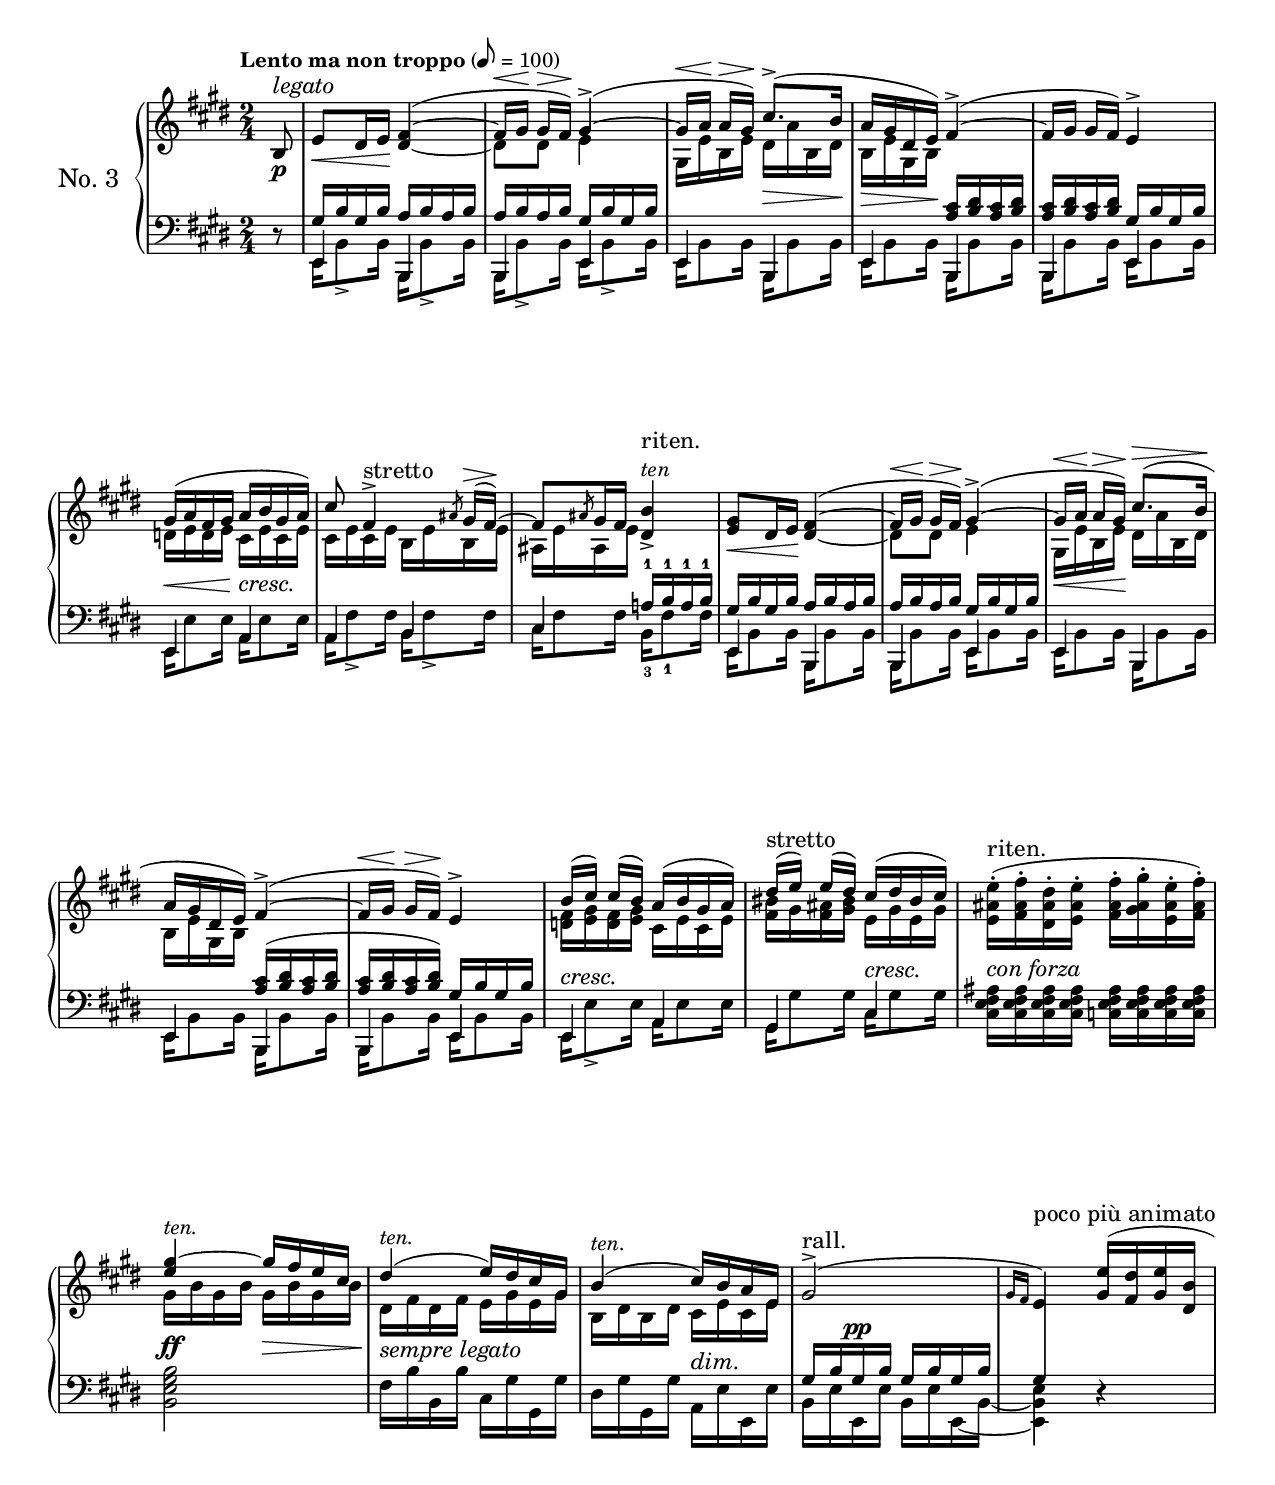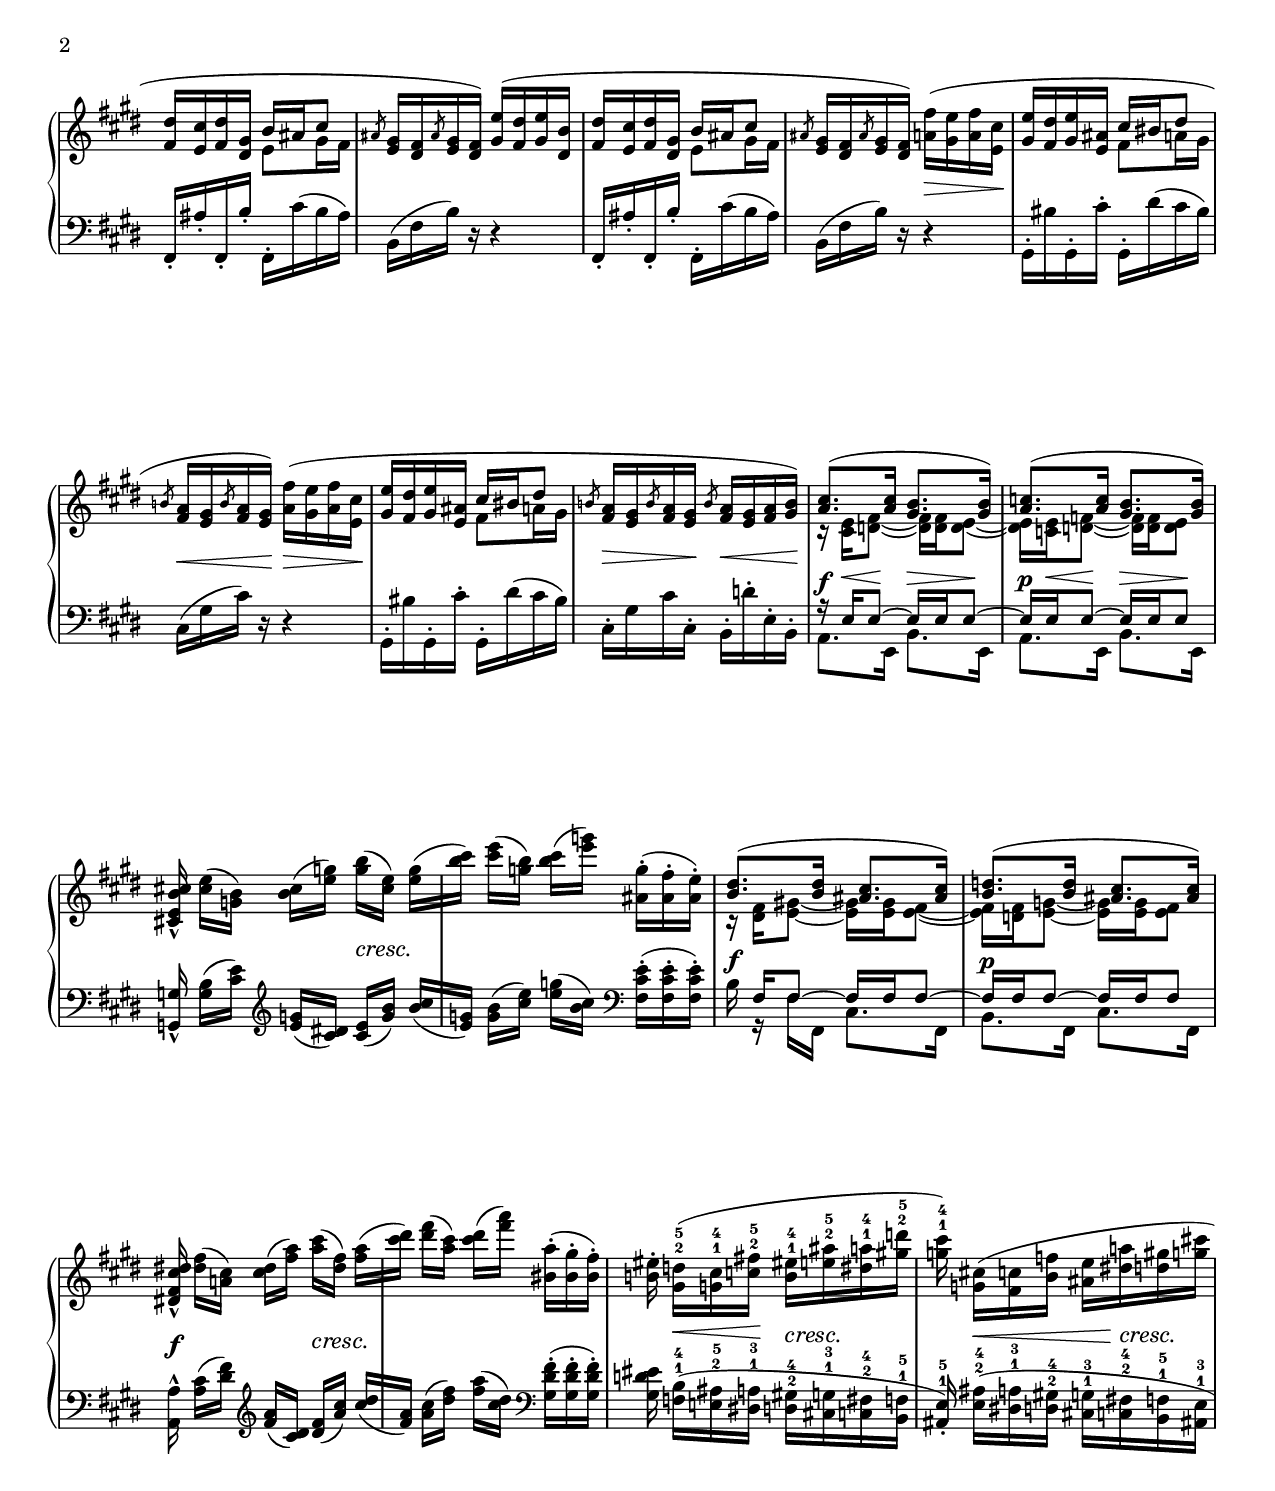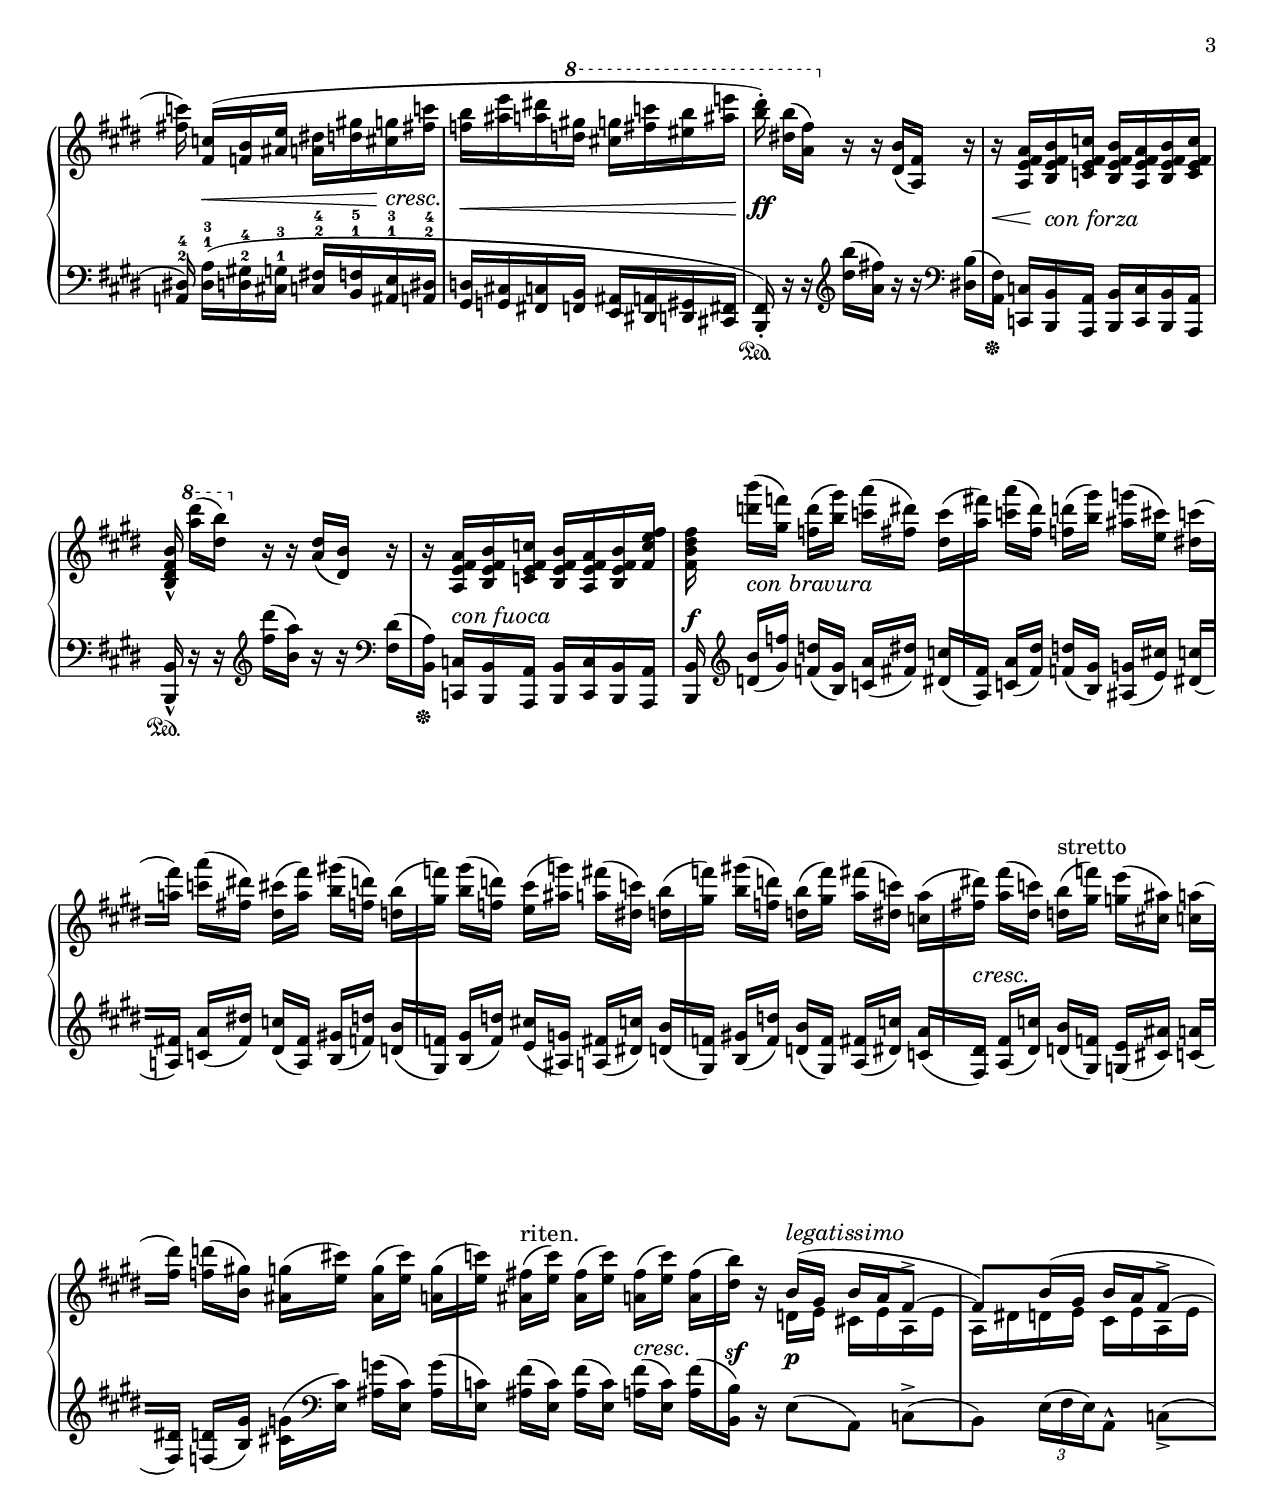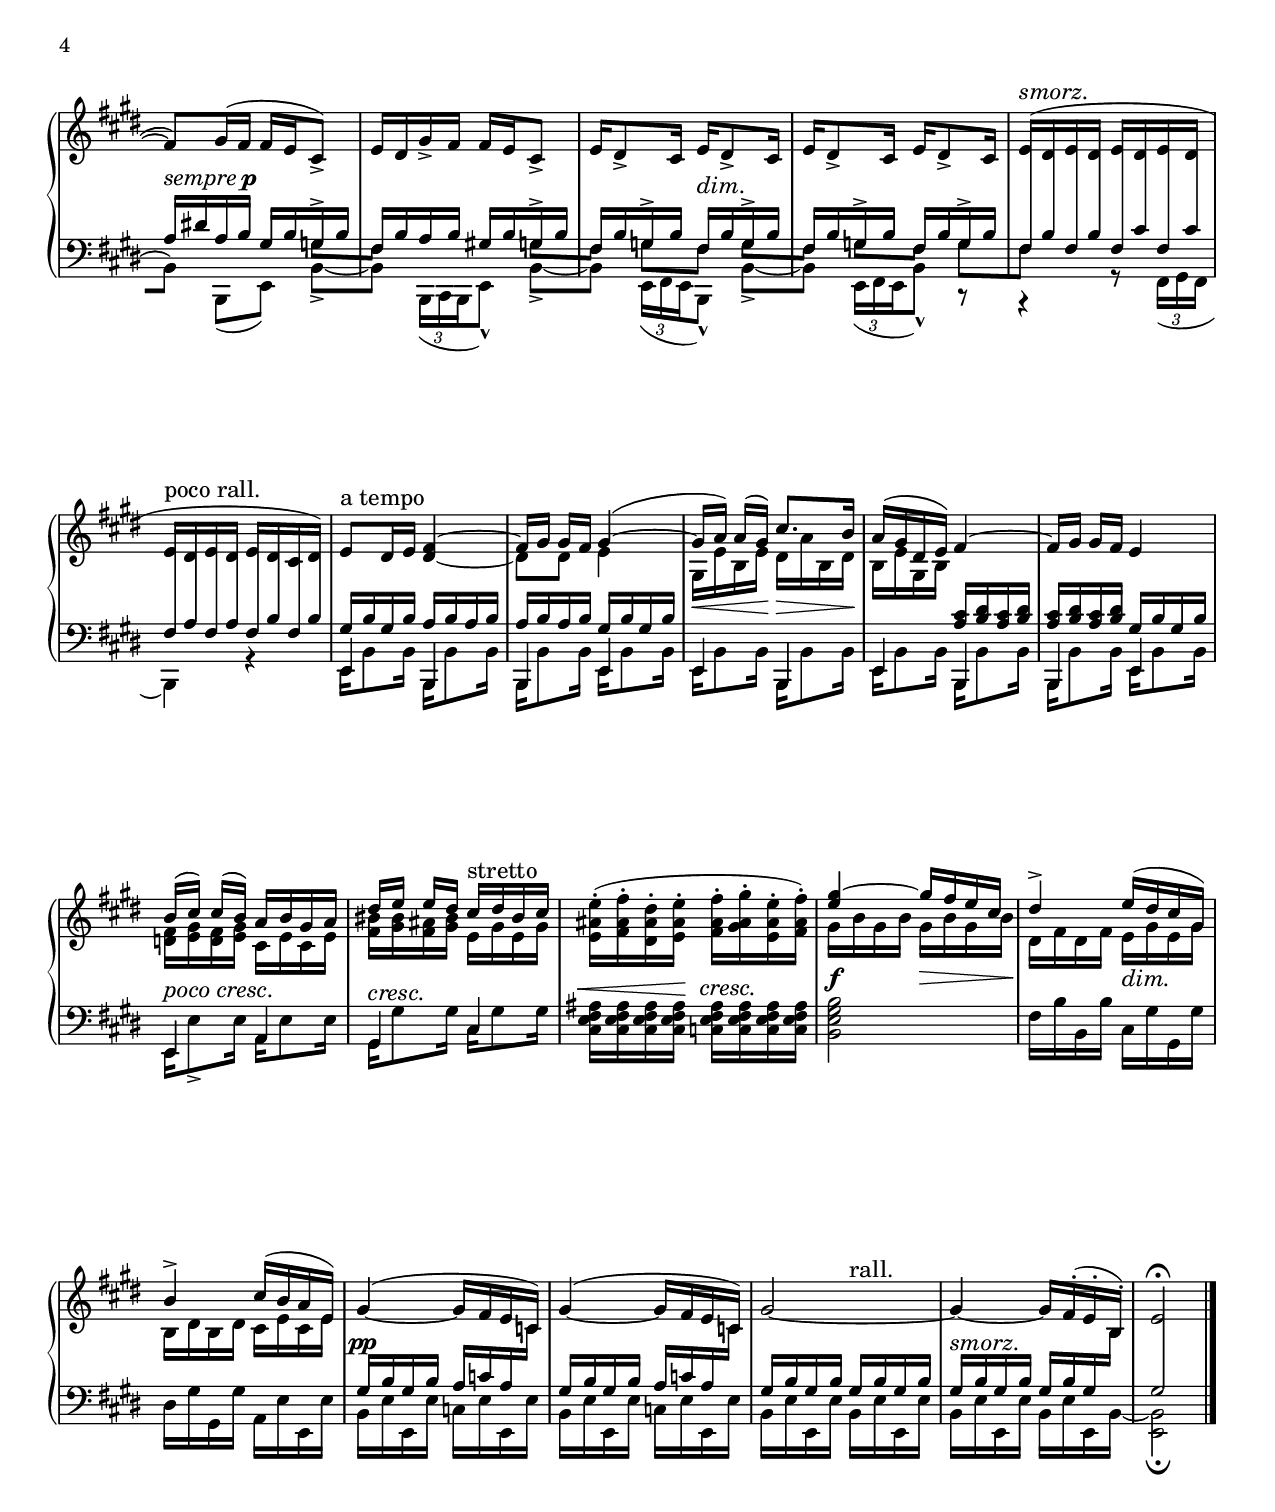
\version "2.22.1"

\include "includes/Header-paper-layout.ily"
%...+....1....+....2....+....3....+....4....+....5....+....6....+....7....+....

\version "2.22.1"
\language "english"

\include "Global.ily"
\include "articulate.ly"

legato = \markup \larger \italic "legato"
stretto = \markup \larger "stretto"
ten = \markup \italic "ten."
riten = \markup \larger "riten."
conForza = \markup \larger \italic "con forza"
sempreLegato = \markup \larger \italic "sempre legato"
rall = \markup \larger "rall."
animato = \markup \larger "poco più animato"
cres = \markup \larger \italic \whiteout "cresc."
conFuoco = \markup \larger \italic "con fuoca"
conBravura = \markup \larger \italic "con bravura"
legatissimo = \markup \larger \italic "legatissimo"
sempreP = \markup { \larger \italic "sempre" \dynamic p }
smorz = \markup \larger \italic "smorz."
pocoRall = \markup \larger "poco rall."
aTempo = \markup \larger "a tempo"
pocoCresc = \markup \larger \italic "poco cresc."
ritenTen = \markup \column { \larger "riten." \italic "ten" }

beamPositionShort = \override Beam.positions = #'(0.25 . 0)
beamPositionDefault = \revert Beam.positions

adjustDynA = \tweak Y-offset -4 \etc 
adjustDynB = \tweak Y-offset -4 \etc
adjustDynC = \tweak Y-offset -4 \etc
adjustDynD = \tweak Y-offset -3.5 \etc
adjustDynF = \tweak Y-offset -3.5 \etc
adjustDynG = \tweak Y-offset 4 \etc
adjustDynH = \tweak Y-offset 4 \etc
adjustDynI = \tweak Y-offset 5 \etc
adjustDynJ = \tweak Y-offset 6 \etc
adjustDynK = \tweak Y-offset 5.5 \etc
adjustDynL = \tweak Y-offset 5 \etc
adjustDynM = \tweak Y-offset 6.25 \etc
adjustDynN = \tweak Y-offset 3 \etc
adjustDynO = \tweak Y-offset -5.75 \etc 
adjustDynP = \tweak Y-offset -4.25 \etc
adjustDynQ = \tweak Y-offset -6 \etc
adjustDynR = \tweak Y-offset 2 \etc
adjustDynS = \tweak Y-offset 2 \etc
adjustDynT = \tweak Y-offset -4.5 \etc

global = {
  \time 2/4
  \key e \major
  \accidentalStyle piano
}

rightHandUpper = \relative {
  \partial 8 b8^\legato\p
  e8\< ds16 e\! <ds fs>4~( |
  fs16[^\< gs]\! gs[^\> fs])\! gs4->~( |
  gs16[^\< a]\! a[^\> gs])\! cs8.->( b16 |
  a16 gs ds e) fs4->~( |
  fs16[ gs] gs[ fs]) e4-> |
  gs16( a fs gs a b gs a) |
  cs8 fs,4->^\stretto \slashedGrace as8 \slurUp gs16(^\> fs)\!~ | 
  fs8 \slashedGrace as8 gs16 fs <ds b'>4_>^\ritenTen |
  
  \barNumberCheck 9
  <e gs>8\< ds16 e\! <ds fs>4~( |
  fs16[^\< gs]\! gs[^\> fs])\! gs4->~( |
  gs16[^\< a]\! a[^\> gs])\! cs8.^\>( b16\! |
  a16 gs ds e) fs4->~( |
  fs16[^\< gs]\! gs[^\> fs])\! e4-> |
  b'16[( cs]) cs[( b]) a( b gs a) |
  ds16[(^\stretto e]) e[( ds]) cs( ds bs cs) |
  s2 | 
  
  \barNumberCheck 17
  <e gs>4~^\ten gs16 fs e cs |
  ds4^(^\ten e16) ds cs gs |
  b4^(^\ten cs16) b a e |
  gs2^>(^\rall |
  \grace { gs16 fs } e4)^\animato \tag #'midi { \tempo 8 = 100 }
    \oneVoice <gs e'>16^( <fs ds'> <gs e'> <ds b'> |
  <fs ds'>16 <e cs'> <fs ds'> <ds gs> \voiceOne b' as cs8 |
  \oneVoice \slashedGrace as8 <e gs>16 <ds fs> \slashedGrace as'8 <e gs>16
    <ds fs>) <gs e'>^( <fs ds'> <gs e'> <ds b'> |
  <fs ds'>16 <e cs'> <fs ds'> <ds gs> \voiceOne b' as cs8 |
  
  \barNumberCheck 25
  \oneVoice \slashedGrace as8 <e gs>16 <ds fs> \slashedGrace as'8 <e gs>16
    <ds fs>) <a' fs'>16( \adjustDynA \> <gs e'> <a fs'> <e cs'>\! |
  <gs e'>16 <fs ds'> <gs e'> <e as> \voiceOne cs' bs ds8 |
  \oneVoice \slashedGrace b8 <fs a>16 \adjustDynB \< <e gs> \slashedGrace b'8 
    <fs a>16 <e gs>)\! <a fs'>16( \adjustDynC \> <gs e'> <a fs'> <e cs'>\! |
  <gs e'>16 <fs ds'> <gs e'> <e as> \voiceOne cs' bs ds8 |
  \oneVoice \slashedGrace b8 <fs a>16 \adjustDynD \> <e gs> \slashedGrace b'8 
    <fs a>16 <e gs>\! \slashedGrace b'8 <fs a>16 \adjustDynF \< <e gs> <fs a> 
    <gs b>)\! |
  \voiceOne <a cs>8.( q16 <gs b>8. q16) | 
  <a c>8.( q16 <gs b>8. q16) |
  \oneVoice <cs, e b' cs>16-^ <cs' e>[( <g b>]) <b cs>[( <e g>]) <g b>[( 
    <cs, e>]) <e g>[( |
  
  \barNumberCheck 33
  <b' cs>]) <cs e>[( <g b>]) <b cs>[( <e g>]) <as,, g'>-.( <as fs'>-. 
    <as e'>-.) |
  \voiceOne <b ds>8.( q16 <as cs>8. q16) |
  <b d>8.( q16 <as cs>8. q16) | 
  \oneVoice <ds, fs cs' ds>16-^ <ds' fs>[( <a cs>]) <cs ds>[( <fs a>]) <a cs>[(
    <ds, fs>]) <fs a>[( |
  <cs' ds>16]) <ds fs>[( <a cs>]) <cs ds>[( <fs a>]) <bs,, a'>-.( <bs gs'>-.
    <bs fs'>-.) |
  \override Fingering.avoid-slur = #'inside
  <b es>16-. <gs d'>-2-5[( <g cs>-1-4 <c fs>-2-5] <b es>-1-4 <e as>-2-5 
    <ds a'>-1-4 <gs d'>-2-5 |
  <g cs>16-1-4) <g, cs>[( <fs c'> <b f'>] <as e'> <ds a'> <d gs> <g cs> |
  <fs c'>16) <fs, c'>[( <f b> <as e'>] <a ds> <d gs> <cs g'> <fs c'> |
  
  \barNumberCheck 41
  <f b>16 <as e'> <a ds> \ottava 1 <d gs> <cs g'> <fs c'> <es b'> <as e'> |
  <b ds>16-.) <ds, b'>[( <a fs'>]) \ottava 0 r r <ds,, b'>[( <a fs'>]) r |
  r16 <a e' fs a> <b e fs b> <c e fs c'> <b e fs b> <a e' fs a> <b e fs b>
    <c e fs c'> |
  <b ds fs b>16-^ \ottava 1 <a''' ds>[( <ds, b'>]) \ottava 0 r r <a, ds>[( 
    <ds, b'>]) r |
  r16 <a e' fs a> <b e fs b> <c e fs c'> <b e fs b> <a e' fs a> <b e fs b>
    <fs' c' e fs> |
  \override Beam.breakable = ##t
  <fs b ds fs>16 \tag #'midi { \tempo 8 = 120 }
    <d'' b'>[(_\conBravura <gs, f'>]) <f d'>[( <b gs'>]) <c a'>[(
    <fs,ds'>]) <ds c'>[( |
  <a' fs'>16]) <c a'>[( <fs, ds'>]) <f d'>[( <b gs'>]) <as g'>[( <e cs'>]) 
    <ds c'>[( |
  <a' fs'>16]) <c a'>[( <fs, ds'>]) <ds cs'>[( <a' fs'>]) <b gs'>[( <f d'>])
    <d b'>[( | 
  
  \barNumberCheck 49
  <gs f'>16]) <b gs'>[( <f d'>]) <e cs'>[( <as g'>]) <a fs'>[( <ds, c'>])
    <d b'>[( |
  <gs f'>16]) <b gs'>[( <f d'>]) <d b'>[( <gs f'>]) <a fs'>[( <ds, c'>])
    <c a'>[( |
  <fs ds'>16]) <a fs'>[( <ds, c'>]) <d b'>[(^\stretto <gs f'>]) <g e'>[( 
    <cs, as'>]) <c a'>[( |
  <fs ds'>16]) <f d'>[( <b, gs'>]) <as g'>[( <e' cs'>]) <as, g'>[( <e' cs'>])
    <a, g'>[( |
  <e' c'>16]) <as, fs'>[(^\riten <e' c'>]) <as, fs'>[( <e' c'>]) <a, fs'>[( 
    <e' c'>]) <a, fs'>[( |
  <ds b'>16]) \tag #'midi { \tempo 8 = 100 } r \voiceOne b16(^\legatissimo 
    gs b a fs8^>~ |
  fs8) b16( gs b a fs8^>~ |
  fs8) gs16( fs fs e cs8_>) |
  
  \barNumberCheck 57
  e16 ds gs_> fs fs e cs8_> |
  e16 ds8_> cs16 e ds8_> cs16 |
  e16 ds8_> cs16 e ds8_> cs16 |
  e16(^\smorz ds e ds e ds e ds |
  \tag #'midi { \tempo 8 = 85 }
  e16^\pocoRall ds e ds e ds cs ds) |
  \tag #'midi { \tempo 8 = 70 }
  e8^\aTempo ds16 e <ds fs>4~ |
  fs16[ gs] gs[ fs] gs4~( |
  gs16[ a]) a[( gs]) cs8. b16 |
  
  \barNumberCheck 65
  a16( gs ds e) fs4~ |
  fs16[ gs] gs[ fs] e4 |
  b'16[( cs]) cs[( b]) a b gs a |
  ds16[ e] e[ ds] cs^\stretto ds bs cs |
  s2 |
  <e gs>4~ gs16 fs e cs |
  ds4^> e16( ds cs gs) |
  b4^> cs16( b a e) |
  
  \barNumberCheck 73
  gs4_~( gs16 fs e c) |
  gs'4_~( gs16 fs e c) |
  \oneVoice
    <<
      { gs'2~ }
      { s4 \tag #'midi { \tempo 8 = 60 } s^\rall }
    >> |
  gs4~ gs16 fs^.^( e^. b^.) |
  e2\fermata |
  \bar "|."
}

rightHandLower = \relative {
  \partial 8 s8
  s4 \hideNotes ds'~ \unHideNotes |
  ds8 ds e4 |
  gs,16 e' b e ds \adjustDynQ \> a' b, ds\! |
  b16\> e gs, b\! s4 |
  s2 |
  d16 e d e cs e cs e |
  cs16 e cs e b e b e |
  as,16 e' as, e' s4 |
  
  \barNumberCheck 9
  s4 \hideNotes ds~ \unHideNotes |
  ds8 ds e4 |
  gs,16\< e' b e\! ds a' b, ds |
  b16 e gs, b s4 |
  s2 |
  <d fs>16 <e gs> <d fs> <e gs> cs e cs e |
  <fs bs>16 gs <fs as> <gs bs> e gs e gs |
  <e as e'>^.^(^\riten <fs as fs'>^. <ds as' ds>^. <e as e'>^.
    <fs as fs'>^. <gs as gs'>^. <e as e'>^. <fs as fs'>^.) |
  
  \barNumberCheck 17
  gs16 b gs b gs \adjustDynT _\> b gs b\! |
  ds,16 fs ds fs e gs e gs |
  b,16 ds b ds cs e cs e |
  s2 * 2 |
  s4 e8 gs16 fs |
  s2 |
  s4 e8 gs16 fs |
  
  \barNumberCheck 25
  s2 |
  s4 fs8 a16 gs |
  s2 |
  s4 fs8 a16 gs |
  s2 |
  r16 <cs, e> <d fs>8~ q16 q <d e>8~ |
  q16 <c e> <d f>8~ q16 q <d e>8 |
  s2 |
  
  \barNumberCheck 33
  s2 |
  r16 <ds fs> <e gs>8~ q16 q <e fs>8~ |
  q16 <d fs> <e g>8~ q16 q <e fs>8 |
  s2 * 5 |
  
  \barNumberCheck 41
  s2 * 8 |
  
  \barNumberCheck 49
  s2 * 5 |
  s8 d16 e cs e a, e' |
  a,16 ds d e cs e a, e' |
  s2 |
  
  \barNumberCheck 57
  s2 * 5 |
  s4 \hideNotes ds~ \unHideNotes |
  ds8 ds e4 |
  gs,16\< e' b e\! ds \adjustDynO \> a' b, ds\! |
  
  \barNumberCheck 65
  b16 e gs, b s4 |
  s2 |
  <d fs>16 <e gs> <d fs> <e gs> cs e cs e |
  <fs bs>16 <gs bs> <fs as> <gs bs> e gs e gs |
  <e as e'>^.^( <fs as fs'>^. <ds as' ds>^. <e as e'>^.
    <fs as fs'>^. <gs as gs'>^. <e as e'>^. <fs as fs'>^.) |
  gs16 b gs b gs \adjustDynP _\> b gs b\! |
  ds,16 fs ds fs e\dim gs\! e gs |
  b,16 ds b ds cs e cs e |
  
  \barNumberCheck 73
  s2 * 5 |
}

rightHand = {
  \global
  \tag #'layout { \tempo "Lento ma non troppo" 8 = 100 }
  \tag #'midi { \tempo 8 = 72 }
  << { \rightHandUpper } \\ { \rightHandLower } >>
}

leftHandUpper = \relative {
  \override NoteColumn.ignore-collision = ##t
  \partial 8 d8\rest
  gs16 b gs b a b a b |
  a16 b a b gs b gs b |
  s2 |
  s4 <a cs>16 <b ds> <a cs> <b ds> |
  <a cs>16 <b ds> <a cs> <b ds> gs b gs b |
  s2 * 3 |
  
  \barNumberCheck 9
  gs16 b gs b a b a b |
  a16 b a b gs b gs b |
  s2 |
  s4 <a cs>16( <b ds> <a cs> <b ds> |
  <a cs>16 <b ds> <a cs> <b ds>) gs b gs b |
  s2 * 3 |
  
  \barNumberCheck 17
  s2 * 3 |
  gs16 b gs^\pp b gs b gs b |
  \crossStaff { gs4 } s4 |
  s2 * 3 |
  
  \barNumberCheck 25
  s2 * 5 |
  r16^\f e^\< e8~\! e16^\> e e8~\! |
  e16^\p e^\< e8~\! e16^\> e e8\! |
  s2 |
  
  \barNumberCheck 33
  s2 |
  s16 fs fs8~ fs16 fs fs8~ |
  fs16 fs fs8~ fs16 fs fs8 |
  s2 * 5 |
  
  \barNumberCheck 41
  s2 * 8 |
  
  \barNumberCheck 49
  s2 * 7 |
  a16^\sempreP ds a b gs b g^> b |
  
  \barNumberCheck 57
  fs16 b a b gs b g^> b |
  fs16 b g^> b fs^\dim b\! g^> b |
  fs16 b g^> b fs b g^> b |
  \autoBeamOff \crossStaff { fs16 b fs b fs cs' fs, cs' 
  fs,16 a fs a fs b fs b } |
  \autoBeamOn gs16 b gs b a b a b |
  a16 b a b gs b gs b |
  s2 |
  
  \barNumberCheck 65
  s4 <a cs>16 <b ds> <a cs> <b ds> |
  <a cs>16 <b ds> <a cs> <b ds> gs b gs b |
  s2 * 6 |
  
  \barNumberCheck 73
  gs16^\pp b gs b a c a \staffUp \stemDown c | \staffDown \stemUp
  gs16 b gs b a c a \staffUp \stemDown c | \staffDown \stemUp
  gs16 b gs b gs b gs b |
  gs16^\smorz b gs b gs b gs \staffUp \stemDown b | \staffDown \stemUp
  \crossStaff { gs2 } |
}

leftHandMiddle = \relative {
  \partial 8 s8
  e,4 b |
  b4 e |
  e4 b |
  e4 b |
  b4 e |
  e4 a |
  a4 b |
  cs4 a'16-1 b-1 a-1 b-1 |
  
  \barNumberCheck 9
  e,,4 b |
  b4 e |
  e4 b |
  e4 b |
  b4 e |
  e4 a |
  gs4 cs |
  s2 |
  
  \barNumberCheck 17
  s2 * 8 |
  
  \barNumberCheck 25
  s2 * 8 |
  
  \barNumberCheck 33
  s2 * 8 |
  
  \barNumberCheck 41
  s2 * 8 |
  
  \barNumberCheck 49
  s2 * 7 |
  s4. \voiceFour \beamPositionShort g'8[ |
  
  \barNumberCheck 57
  fs8] s s g[ |
  fs8] \beamPositionDefault g[ fs] \beamPositionShort g[ |
  fs8] g[ fs] \beamPositionDefault g[ |
  fs8] s s4 |
  s2 |
  \voiceThree e,4 b |
  b4 e |
  e4 b |
  
  \barNumberCheck 65
  e4 b |
  b4 e |
  e4 a |
  gs4 cs |
  s2 * 4 |
  
  \barNumberCheck 73
  s2 * 5 |
}

leftHandLower = \relative {
  \partial 8 s8
  e,16 b'8-> b16 b, b'8-> b16 |
  b,16 b'8-> b16 e, b'8-> b16 |
  e,16 b'8 b16 b, b'8 b16 |
  e,16 b'8 b16 b, b'8 b16 |
  b,16 b'8 b16 e, b'8 b16 |
  e,16 \adjustDynR ^\< e'8 e16 a, \adjustDynS ^\cresc e'8\! e16 |
  a,16 fs'8-> fs16 b, fs'8-> fs16 |
  cs16 fs8 fs16 b,-3 fs'8-1 fs16 |
  
  \barNumberCheck 9
  e,16 b'8 b16 b, b'8 b16 |
  b,16 b'8 b16 e, b'8 b16 |
  e,16 b'8 b16 b, b'8 b16 |
  e,16 b'8 b16 b, b'8 b16 |
  b,16 b'8 b16 e, b'8 b16 |
  e,16^\cresc e'8->\! e16 a, e'8 e16 |
  gs,16 gs'8 gs16 cs,^\cresc gs'8\! gs16 |
  <cs, e fs as>16^\conForza q q q <c e fs as> q q q |
  
  \barNumberCheck 17
  <b e gs b>2^\ff |
  fs'16^\sempreLegato b b, b' cs, gs' gs, gs' |
  ds16 gs gs, gs' a,^\dim e'\! e, e' |
  b16 e e, e' b e \set tieWaitForNote = ##t e,~ b'~ |
  <e, b' e>4 \oneVoice r |
  fs16-. as'-. fs,-. b'-. fs,-. cs''( b as) |
  b,16( fs' b) r r4 |
  fs,16-. as'-. fs,-. b'-. fs,-. cs''( b as) |
  
  \barNumberCheck 25
  b,16( fs' b) r r4 |
  gs,16-. bs' gs,-. cs'-. gs,-. ds''( cs bs) |
  cs,16( gs' cs) r r4 |
  gs,16-. bs' gs,-. cs'-. gs,-. ds''( cs bs) |
  cs,16-. gs' cs cs,-. b-. d'-. e,-. b-. |
  \voiceFour a8. e16 b'8. e,16 |
  a8. e16 b'8. e,16 |
  \oneVoice <g g'>16-^ <g' b>[( <cs e>]) \clef treble <e g>[( <cs ds>])
    <cs e>[( \adjustDynG ^\cresc <g' b>])\! <b cs>[( |
  
  \barNumberCheck 33
  <e, g>16]) <g b>[( <cs e>]) <e g>[( <b cs>]) \clef bass <fs, cs' e>-.( q-. 
    q-.) |
  b16^\f \voiceFour r fs16 fs, cs'8. fs,16 |
  b8.^\p fs16 cs'8. fs,16 |
  \oneVoice <a a'>16-^ \adjustDynH ^\f <a' cs>[( <ds fs>]) \clef treble 
    <fs a>[( <cs ds>]) <ds fs>[( \adjustDynI ^\cresc <a' cs>])\! <cs ds>[( |
  <fs, a>16]) <a cs>[( <ds fs>]) <fs a>[( <cs ds>]) \clef bass <gs, ds' fs>-.(
    q-. q-.) |
  <gs d' es>16 <f b>-1-4[^(^\< <e as>-2-5 <ds a'>-1-3]\! <d gs>-2-4^\cresc
    <cs g'>-1-3\! <c fs>-2-4 <b f'>-1-5 |
  <as e'>16-1-5-.) <e' as>-2-4[^(^\< <ds a'>-1-3 <d gs>-2-4] <cs g'>-1-3 
    <c fs>-2-4^\cresc <b f'>-1-5\! <as e'>-1-3 |
  <a ds>16-2-4) <ds a'>-1-3[(^\< <d gs>-2-4 <cs g'>-1-3] <c fs>-2-4 <b f'>-1-5
    <as e'>-1-3^\cresc <a ds>-2-4\! |
  
  \barNumberCheck 41
  <gs d'>16 \adjustDynJ ^\< <g cs> <fs c'> <f b> <e as> <ds a'> <d gs> 
    <cs fs>^\! |
  <b fs'>16-.) \adjustDynK ^\ff\sustainOn r r \clef treble <ds''' b'>[( 
    <a fs'>]) r r \clef bass <ds,, b'>[( |
  <a fs'>16]) \adjustDynL ^\<\sustainOff <c, c'>\! <b b'> \adjustDynM 
    ^\conForza <a a'> <b b'> <c c'> <b b'> <a a'> |
  <b b'>16-^\sustainOn r r \clef treble <fs'''' ds'>[( <b, a'>]) r r \clef bass 
    <fs, ds'>[( |
  <b, a'>16])\sustainOff <c, c'>^\conFuoco <b b'> <a a'> <b b'> <c c'> <b b'>
    <a a'> |
  \override Beam.breakable = ##t
  <b b'>16^\f \clef treble <d'' b'>[( <gs f'>]) <f d'>[( <b, gs'>]) <c a'>[( 
    <fs ds'>]) <ds c'>[( |
  <a fs'>16]) <c a'>[( <fs ds'>]) <f d'>[( <b,gs'>]) <as g'>[( <e' cs'>]) 
    <ds c'>[( |
  <a fs'>16]) <c a'>[( <fs ds'>]) <ds c'>[( <a fs'>]) <b gs'>[( <f' d'>]) 
    <d b'>[( |
  
  \barNumberCheck 49
  <gs, f'>16]) <b gs'>[( <f' d'>]) <e cs'>[( <as, g'>]) <a fs'>[( <ds c'>]) 
    <d b'>[( |
  <gs, f'>16]) <b gs'>[( <f' d'>]) <d b'>[( <gs, f'>]) <a fs'>[( <ds c'>])
    <c a'>[( |
  <fs, ds'>16])^\cresc <a fs'>[(\! <ds c'>]) <d b'>[( <gs, f'>]) <g e'>[( 
    <cs as'>]) <c a'>[( |
  <fs, ds'>16]) <f d'>[( <b gs'>]) <cs g'>[( \clef bass <e, cs'>]) <as g'>[(
    <e cs'>]) <as g'>[( |
  <e c'>16]) <as fs'>[( <e c'>]) <as fs'>[( <e c'>]) <a fs'>[(^\cresc 
    <e c'>])\! <a fs'>[( |
  <b, b'>16])^\sf r \voiceFour e8[^( \adjustDynN ^\p a,]) c^>[^( |
  b8]) \omit TupletBracket \tuplet 3/2 { e16[^( fs e) } a,8^^] c->[^( |
  b8]) b,[( e]) b'->[~ |
  
  \barNumberCheck 57
  b8] \tuplet 3/2 { b,16[( cs b } e8])-^ b'->[~ |
  b8] \tuplet 3/2 { e,16[( fs e } b8])-^ b'->[~ |
  b8] \tuplet 3/2 { e,16[( fs e } b'8])-^ r |
  r4 r8 \tuplet 3/2 { fs16( gs fs } |
  b,4) r |
  e16 b'8 b16 b, b'8 b16 |
  b,16 b'8 b16 e, b'8 b16 |
  e,16 b'8 b16 b, b'8 b16 |
  
  \barNumberCheck 65
  e,16 b'8 b16 b, b'8 b16 |
  b,16 b'8 b16 e, b'8 b16 |
  e,16^\pocoCresc e'8-> e16 a, e'8 e16 |
  gs,16^\cresc gs'8\! gs16 cs, gs'8 gs16 |
  <cs, e fs as>16^\< q q q\! <c e fs as>^\cresc q\! q q |
  <b e gs b>2^\f |
  fs'16 b b, b' cs, gs' gs, gs' |
  ds16 gs gs, gs' a, e' e, e' |
  
  \barNumberCheck 73
  b16 e e, e' c e e, e' |
  b16 e e, e' c e e, e' |
  b16 e e, e' b e e, e' |
  b16 e e, e' b e e, b'~ |
  <e, b'>2\fermata |
}

leftHand = <<
  \clef bass
  \global
  \new Voice { \voiceThree \leftHandUpper }
  \new Voice { \voiceThree \leftHandMiddle }
  \new Voice { \voiceFour \leftHandLower }
>>

% The music has a crescendo on top of a crescendo, which causes these warnings.
% They can be ignored.
#(ly:expect-warning "conflict with event: `crescendo-event'")
#(ly:expect-warning "discarding event: `crescendo-event'")

etude-three-header = \header { }

etude-three-music = {
  \keepWithTag #'layout
  \new PianoStaff \with { instrumentName = \markup \huge "No. 3" } <<
    \new Staff = "upper" \rightHand
    \new Staff = "lower" \leftHand
  >>
}

etude-three-midi = \book {
  \bookOutputName "Fredric-Chopin-Etudes-Op10-No3"
  \score { 
    \articulate \keepWithTag #'midi
    << 
      \new Staff = "upper" \rightHand
      \new Staff = "lower" \leftHand
    >>
    \midi {
      \context {
        \Staff
        \consists "Dynamic_performer"
      }
      \context {
        \Voice
        \remove "Dynamic_performer"
      }    
    }
  }
}



\bookpart {
  \etude-three-header
  \score {
    \etude-three-music
  }
}

\etude-three-midi
